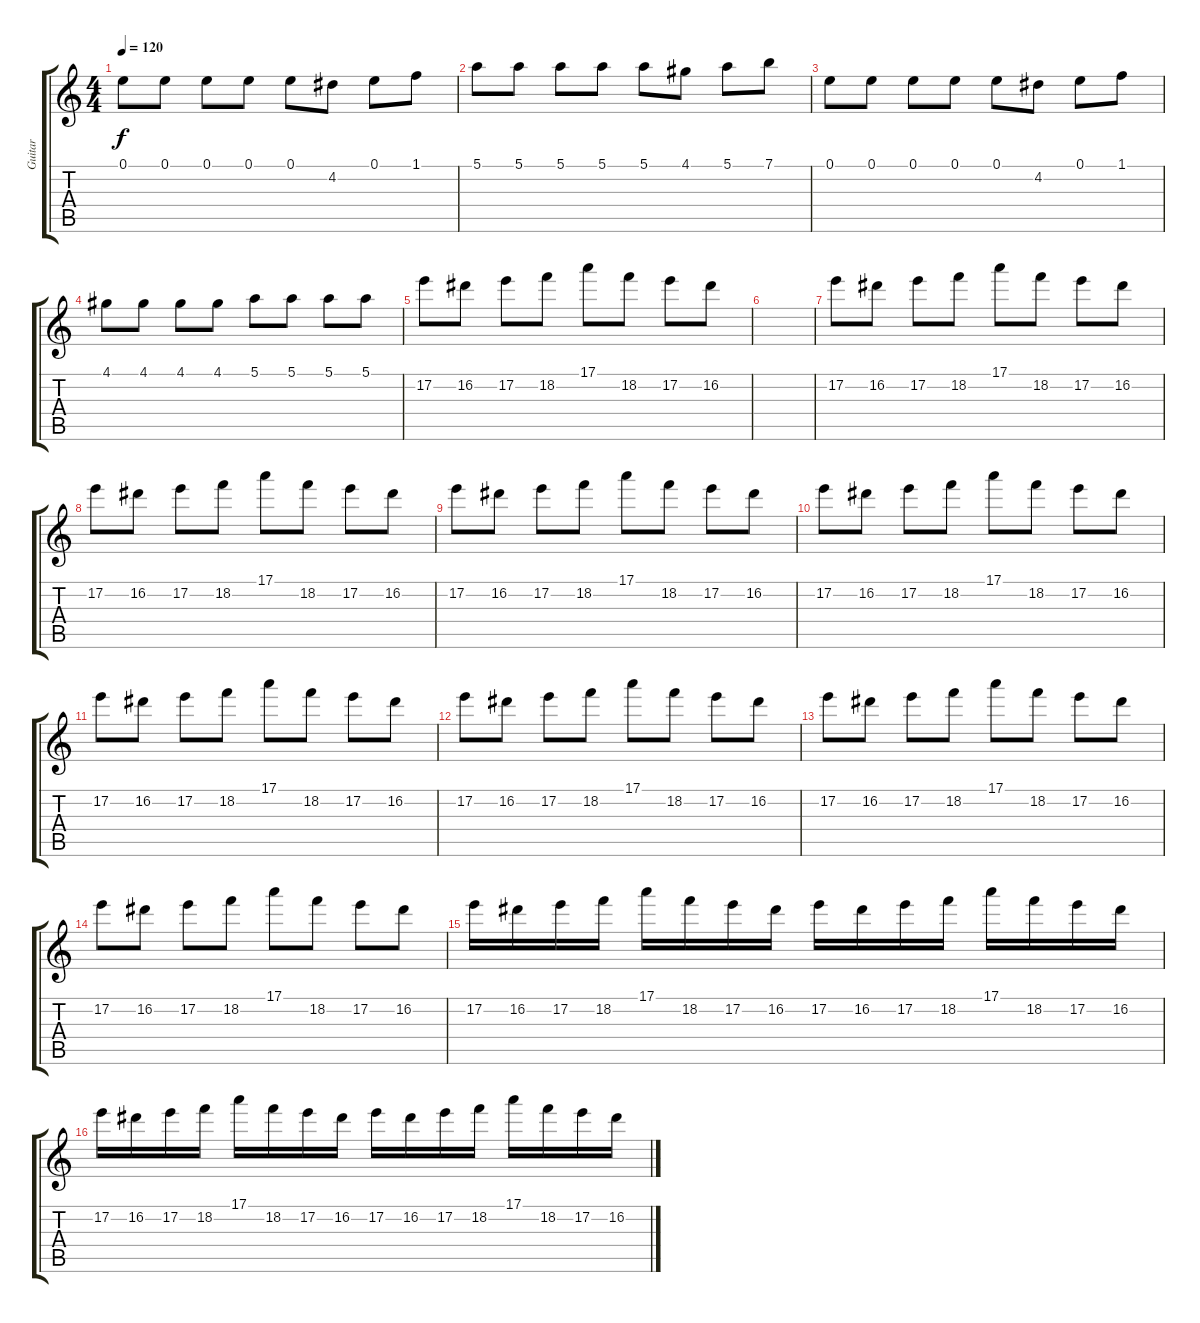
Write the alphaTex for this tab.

\track ("Guitar" "Guitar") {instrument distortionguitar}
\staff {score tabs}
\tuning (E4 B3 G3 D3 A2 E2) {hide}
\ts (4 4)
\tempo 120
\clef g2
\ks c
0.1.8{dy f} 0.1.8 0.1.8 0.1.8 0.1.8 4.2.8 0.1.8 1.1.8 |
5.1.8 5.1.8 5.1.8 5.1.8 5.1.8 4.1.8 5.1.8 7.1.8 |
0.1.8 0.1.8 0.1.8 0.1.8 0.1.8 4.2.8 0.1.8 1.1.8 |
4.1.8 4.1.8 4.1.8 4.1.8 5.1.8 5.1.8 5.1.8 5.1.8 |
17.2.8 16.2.8 17.2.8 18.2.8 17.1.8 18.2.8 17.2.8 16.2.8 |
|
17.2.8 16.2.8 17.2.8 18.2.8 17.1.8 18.2.8 17.2.8 16.2.8 |
17.2.8 16.2.8 17.2.8 18.2.8 17.1.8 18.2.8 17.2.8 16.2.8 |
17.2.8 16.2.8 17.2.8 18.2.8 17.1.8 18.2.8 17.2.8 16.2.8 |
17.2.8 16.2.8 17.2.8 18.2.8 17.1.8 18.2.8 17.2.8 16.2.8 |
17.2.8 16.2.8 17.2.8 18.2.8 17.1.8 18.2.8 17.2.8 16.2.8 |
17.2.8 16.2.8 17.2.8 18.2.8 17.1.8 18.2.8 17.2.8 16.2.8 |
17.2.8 16.2.8 17.2.8 18.2.8 17.1.8 18.2.8 17.2.8 16.2.8 |
17.2.8 16.2.8 17.2.8 18.2.8 17.1.8 18.2.8 17.2.8 16.2.8 |
17.2.16 16.2.16 17.2.16 18.2.16 17.1.16 18.2.16 17.2.16 16.2.16 17.2.16 16.2.16 17.2.16 18.2.16 17.1.16 18.2.16 17.2.16 16.2.16 |
17.2.16 16.2.16 17.2.16 18.2.16 17.1.16 18.2.16 17.2.16 16.2.16 17.2.16 16.2.16 17.2.16 18.2.16 17.1.16 18.2.16 17.2.16 16.2.16
